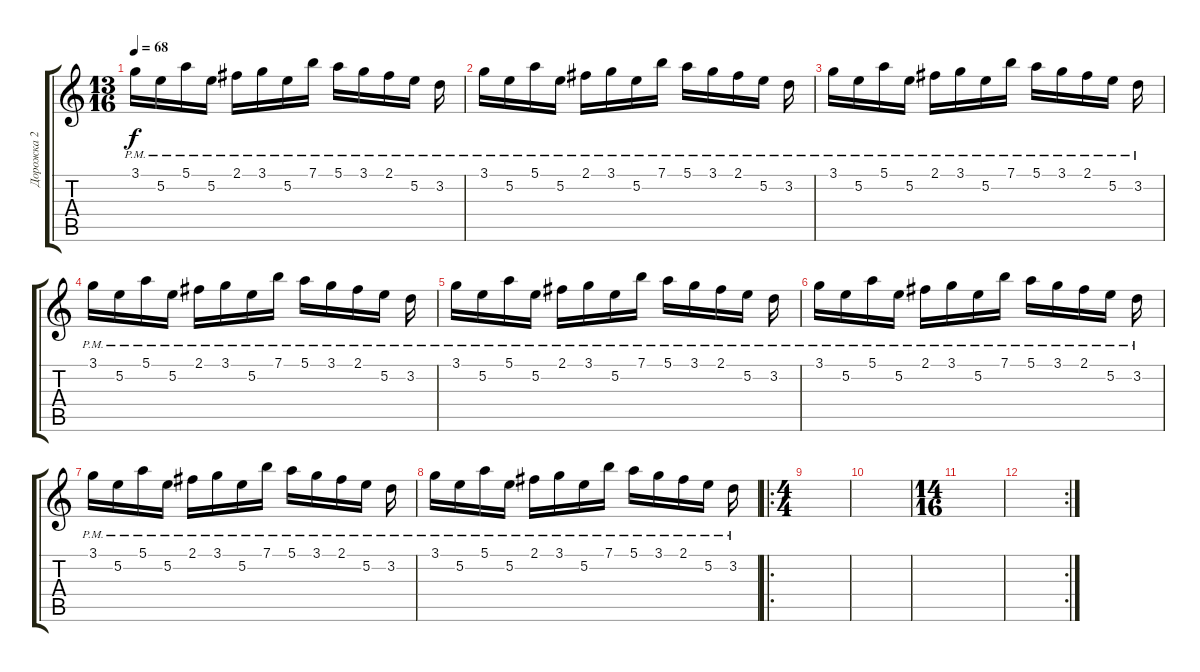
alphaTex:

\track ("Дорожка 2" "Дорожка 2") {instrument electricguitarclean}
\staff {score tabs}
\tuning (E4 B3 G3 D3 A2 E2) {hide}
\ts (13 16)
\tempo 68
\clef g2
\ks c
3.1{pm}.16{dy f} 5.2{pm}.16 5.1{pm}.16 5.2{pm}.16 2.1{pm}.16 3.1{pm}.16 5.2{pm}.16 7.1{pm}.16 5.1{pm}.16 3.1{pm}.16 2.1{pm}.16 5.2{pm}.16 3.2{pm}.16 |
3.1{pm}.16 5.2{pm}.16 5.1{pm}.16 5.2{pm}.16 2.1{pm}.16 3.1{pm}.16 5.2{pm}.16 7.1{pm}.16 5.1{pm}.16 3.1{pm}.16 2.1{pm}.16 5.2{pm}.16 3.2{pm}.16 |
3.1{pm}.16 5.2{pm}.16 5.1{pm}.16 5.2{pm}.16 2.1{pm}.16 3.1{pm}.16 5.2{pm}.16 7.1{pm}.16 5.1{pm}.16 3.1{pm}.16 2.1{pm}.16 5.2{pm}.16 3.2{pm}.16 |
3.1{pm}.16 5.2{pm}.16 5.1{pm}.16 5.2{pm}.16 2.1{pm}.16 3.1{pm}.16 5.2{pm}.16 7.1{pm}.16 5.1{pm}.16 3.1{pm}.16 2.1{pm}.16 5.2{pm}.16 3.2{pm}.16 |
3.1{pm}.16 5.2{pm}.16 5.1{pm}.16 5.2{pm}.16 2.1{pm}.16 3.1{pm}.16 5.2{pm}.16 7.1{pm}.16 5.1{pm}.16 3.1{pm}.16 2.1{pm}.16 5.2{pm}.16 3.2{pm}.16 |
3.1{pm}.16 5.2{pm}.16 5.1{pm}.16 5.2{pm}.16 2.1{pm}.16 3.1{pm}.16 5.2{pm}.16 7.1{pm}.16 5.1{pm}.16 3.1{pm}.16 2.1{pm}.16 5.2{pm}.16 3.2{pm}.16 |
3.1{pm}.16 5.2{pm}.16 5.1{pm}.16 5.2{pm}.16 2.1{pm}.16 3.1{pm}.16 5.2{pm}.16 7.1{pm}.16 5.1{pm}.16 3.1{pm}.16 2.1{pm}.16 5.2{pm}.16 3.2{pm}.16 |
3.1{pm}.16 5.2{pm}.16 5.1{pm}.16 5.2{pm}.16 2.1{pm}.16 3.1{pm}.16 5.2{pm}.16 7.1{pm}.16 5.1{pm}.16 3.1{pm}.16 2.1{pm}.16 5.2{pm}.16 3.2{pm}.16 |
\ro
\ts (4 4)
|
|
\ts (14 16)
|
\rc 2
